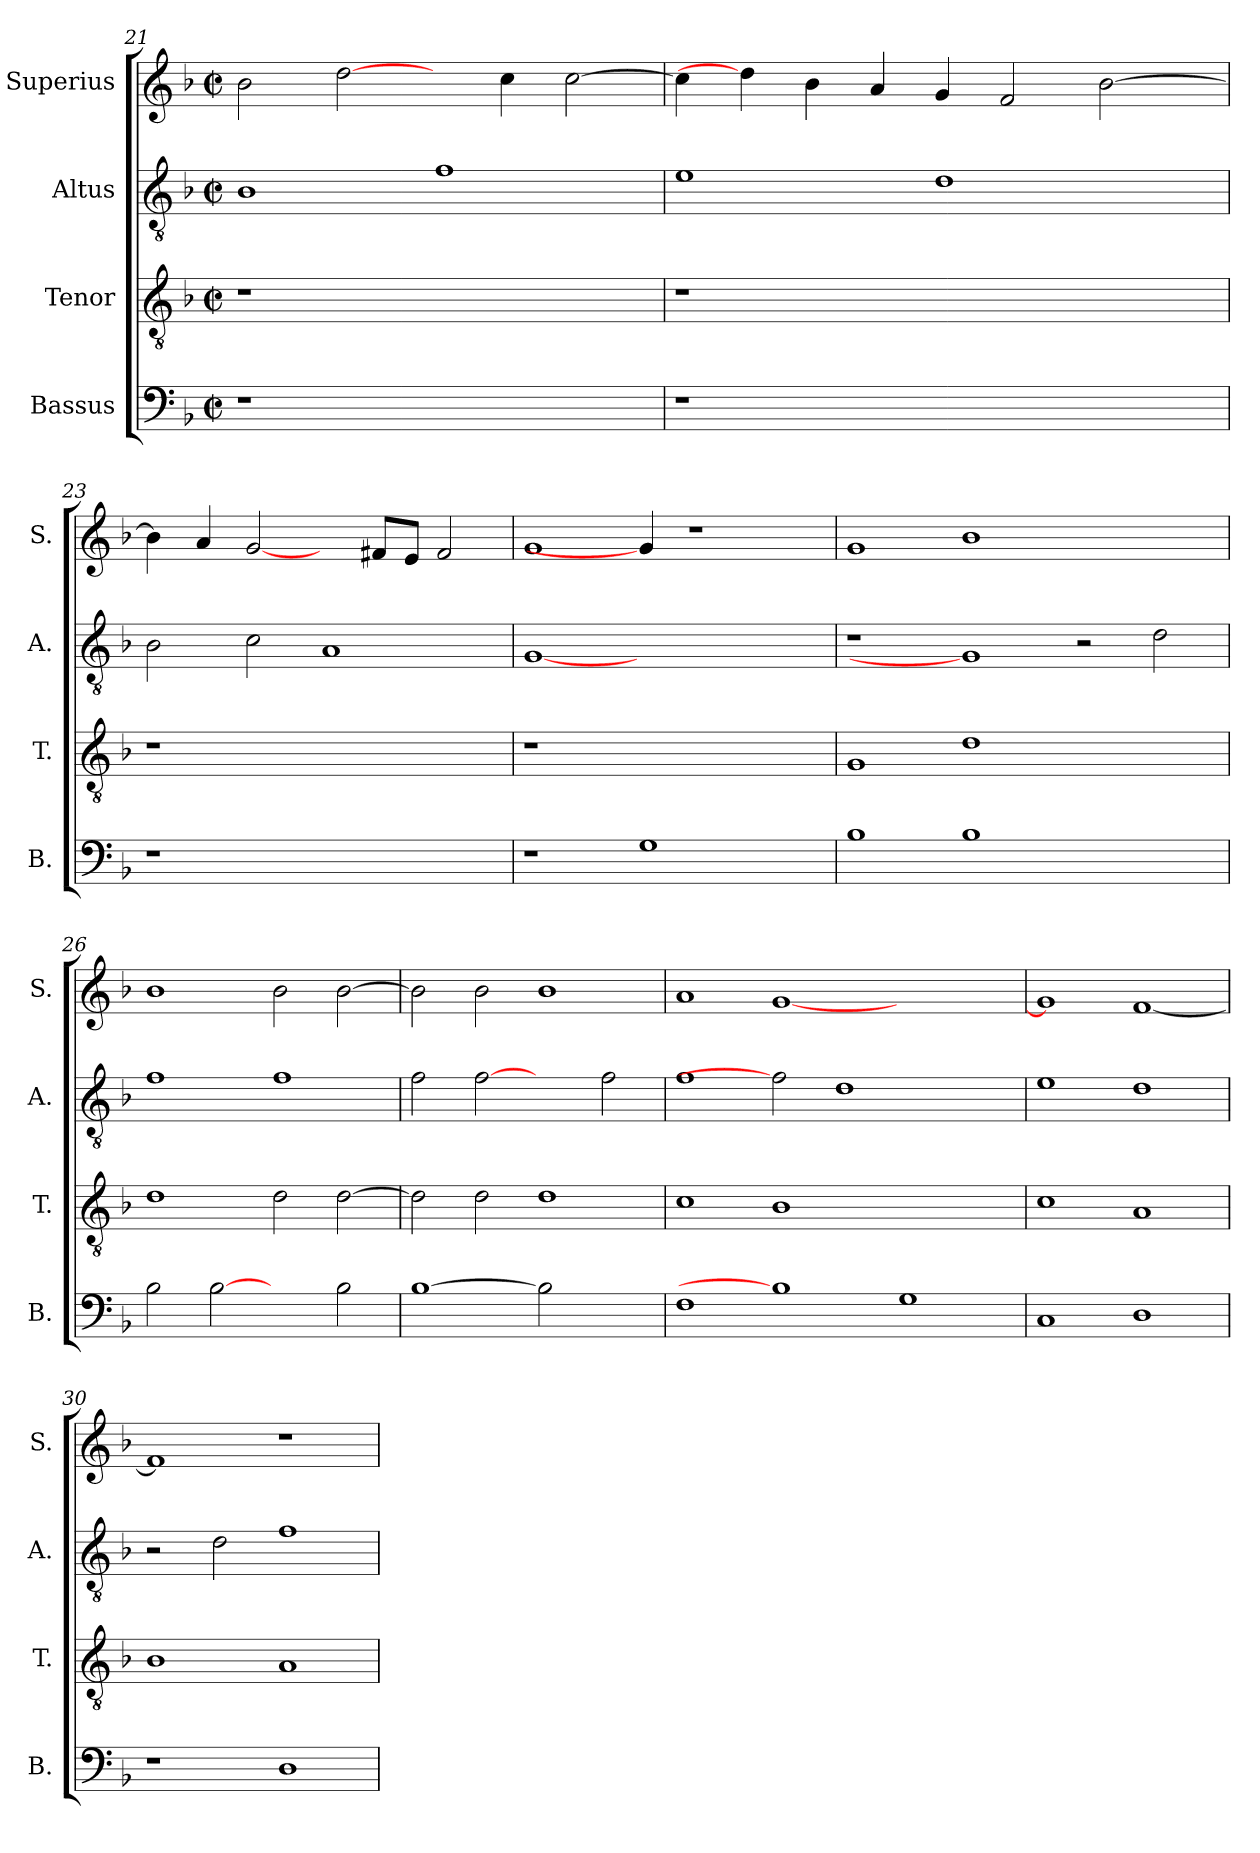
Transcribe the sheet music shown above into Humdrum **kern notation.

**kern	**kern	**kern	**kern
*part4	*part3	*part2	*part1
*staff4	*staff3	*staff2	*staff1
*I"Bassus	*I"Tenor	*I"Altus	*I"Superius
*I'B.	*I'T.	*I'A.	*I'S.
*clefF4	*clefGv2	*clefGv2	*clefG2
*	*ITrd7c12	*ITrd7c12	*
*k[b-]	*k[b-]	*k[b-]	*k[b-]
*F:	*F:	*F:	*F:
*M2/2	*M2/2	*M2/2	*M2/2
*met(c|)	*met(c|)	*met(c|)	*met(c|)
=21	=21	=21	=21
!LO:N:vis=1	!LO:N:vis=1	!	!
1r	1r	1BB-i	2b-i\
.	.	.	[2ddi\
1ryy	1ryy	1Fi	4ryy
.	.	.	4cci\
.	.	.	[>2cci\
!!LO:LB:g=z
=22	=22	=22	=22
!LO:N:vis=1	!LO:N:vis=1	!	!
1r	1r	1Ei	4cci\]
.	.	.	4ddi\]
.	.	.	4b-i\
.	.	.	4ai/
1ryy	1ryy	1Di	4gi/
.	.	.	2fi/
.	.	.	[>2b-i\
4ryy	4ryy	4ryy	.
=23	=23	=23	=23
!LO:N:vis=1	!LO:N:vis=1	!	!
1r	1r	2BB-i\	4b-i\]
.	.	.	4ai/
.	.	2Ci\	[2gi/
1ryy	1ryy	1AAi	4ryy
.	.	.	8f#Xi/L
.	.	.	8ei/J
.	.	.	2f#i/
=24	=24	=24	=24
!	!LO:N:vis=1	!	!
1r	1r	[1GGi	1gi
1Gi	1ryy	1ryy	4gi/]
.	.	.	1r
4ryy	4ryy	4ryy	.
=25	=25	=25	=25
1B-i	1GGi	1r	1gi
1B-i	1Di	1GGi]	1b-i
1ryy	1ryy	2r	1ryy
.	.	2Di\	.
=26	=26	=26	=26
2B-i\	1Di	1Fi	1b-i
[2B-i	.	.	.
2ryy	2Di\	1Fi	2b-i\
2B-i\	[>2Di\	.	[>2b-i\
!!LO:LB:g=z
=27	=27	=27	=27
[1B-i	2Di\]	2Fi\	2b-i\]
.	2Di\	[2Fi	2b-i\
2B-i]	1Di	2ryy	1b-i
2ryy	.	2Fi\	.
=28	=28	=28	=28
1Fi	1Ci	1Fi	1ai
1B-i]	1BB-i	2Fi]	[<1gi
.	.	1Di	.
1Gi	1ryy	.	1ryy
.	.	2ryy	.
=29	=29	=29	=29
1Ci	1Ci	1Ei	1gi]
1Di	1AAi	1Di	[<1fi
=30	=30	=30	=30
1r	1BB-i	2r	1fi]
.	.	2Di\	.
1Di	1AAi	1Fi	1r
=	=	=	=
*-	*-	*-	*-
